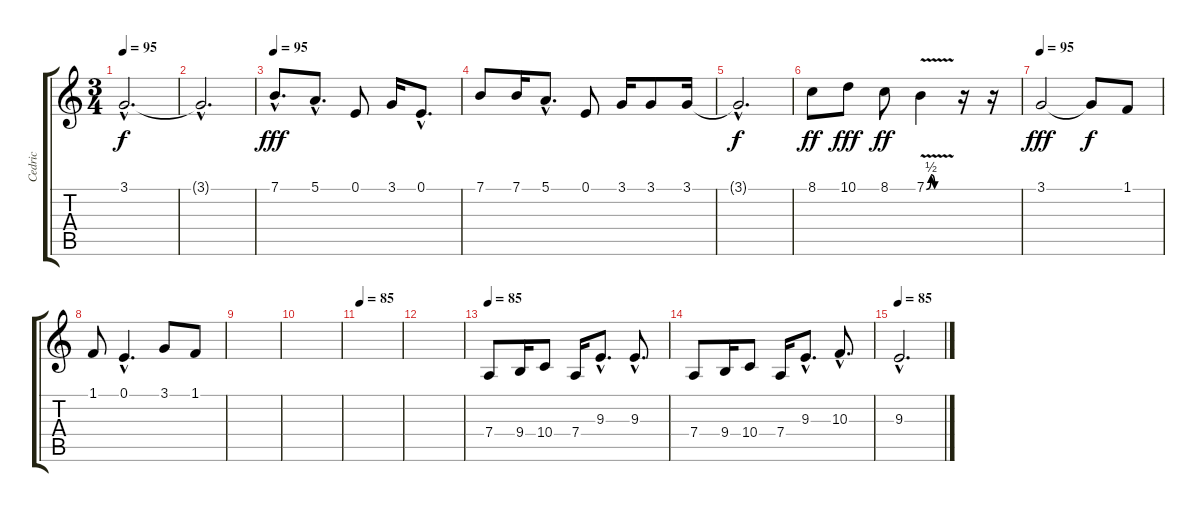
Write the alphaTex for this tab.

\track ("Cedric" "Cedric") {instrument altosax}
\staff {score tabs}
\tuning (E4 B3 G3 D3 A2 E2) {hide}
\ts (3 4)
\tempo 95
\clef g2
\ks c
3.1{hac t}.2{d dy f} |
3.1{hac t}.2{d} |
\tempo 95
7.1{hac}.8{d dy fff} 5.1{hac}.8{d} 0.1.8 3.1.16 0.1{hac}.8{d} |
7.1.8 7.1.16 5.1{hac}.8{d} 0.1.8 3.1.16 3.1.8 3.1.16 |
3.1{hac t}.2{d dy f} |
8.1.8{dy ff} 10.1.8{dy fff} 8.1.8{dy ff} 7.1{be (custom 0 0 10 2 18 0 60 0) v}.4 r.16{volume 5} r.16{volume 16} |
\tempo 95
3.1.2{dy fff} 3.1{t}.8{dy f} 1.1.8 |
1.1.8 0.1{hac}.4{d} 3.1.8 1.1.8 |
|
|
\tempo 85
|
|
\tempo 85
7.4.8{volume 12} 9.4.16 10.4.8 7.4.16 9.3{hac}.8{d} 9.3{hac}.8{d} |
7.4.8 9.4.16 10.4.8 7.4.16 9.3{hac}.8{d} 10.3{hac}.8{d} |
\tempo 85
9.3{hac}.2{d volume 0}
